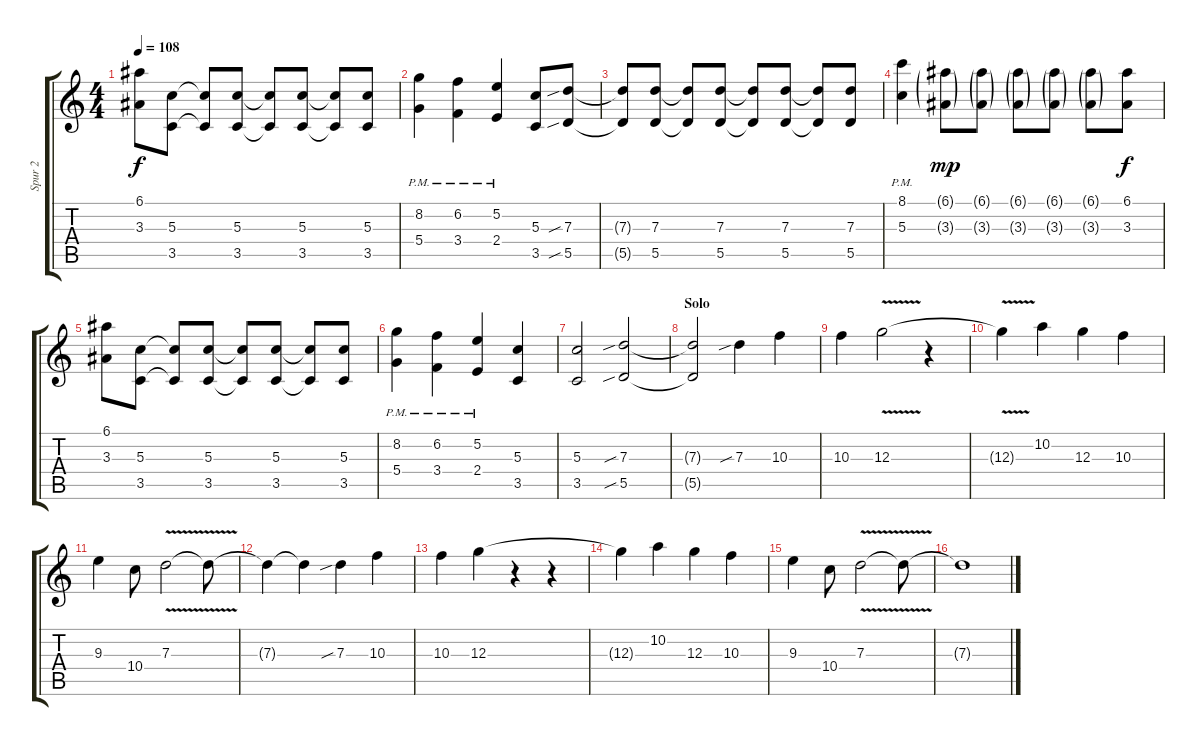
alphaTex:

\track ("Spur 2" "Spur 2") {instrument electricguitarclean}
\staff {score tabs}
\tuning (E4 B3 G3 D3 A2 E2) {hide}
\ts (4 4)
\tempo 108
\clef g2
\ks c
(6.1 3.3).8{dy f} (5.3 3.5).8 (5.3{t} 3.5{t}).8 (5.3 3.5).8 (5.3{t} 3.5{t}).8 (5.3 3.5).8 (5.3{t} 3.5{t}).8 (5.3 3.5).8 |
(8.2{pm} 5.4{pm}).4 (6.2{pm} 3.4{pm}).4 (5.2{pm} 2.4{pm}).4 (5.3 3.5).8 (7.3{sib} 5.5{sib}).8 |
(7.3{t} 5.5{t}).8{volume 16 instrument distortionguitar} (7.3 5.5).8 (7.3{t} 5.5{t}).8 (7.3 5.5).8 (7.3{t} 5.5{t}).8 (7.3 5.5).8 (7.3{t} 5.5{t}).8 (7.3 5.5).8 |
(8.1{pm} 5.3{pm}).4 (6.1{g} 3.3{g}).8{dy mp} (6.1{g} 3.3{g}).8 (6.1{g} 3.3{g}).8 (6.1{g} 3.3{g}).8 (6.1{g} 3.3{g}).8 (6.1 3.3).8{dy f} |
(6.1 3.3).8 (5.3 3.5).8 (5.3{t} 3.5{t}).8 (5.3 3.5).8 (5.3{t} 3.5{t}).8 (5.3 3.5).8 (5.3{t} 3.5{t}).8 (5.3 3.5).8 |
(8.2{pm} 5.4{pm}).4{instrument distortionguitar} (6.2{pm} 3.4{pm}).4 (5.2{pm} 2.4{pm}).4 (5.3 3.5).4 |
(5.3 3.5).2 (7.3{sib} 5.5{sib}).2 |
\section ("" "Solo")
(7.3{t} 5.5{t}).2{volume 16 instrument distortionguitar} 7.3{sib}.4 10.3.4 |
10.3.4 12.3{v}.2 r.4 |
12.3{t}.4 10.2.4 12.3.4 10.3.4 |
9.3.4 10.4.8 7.3{v}.2 7.3{t}.8 |
7.3{t}.4 7.3{t}.4 7.3{sib}.4 10.3.4 |
10.3.4 12.3.4 r.4 r.4 |
12.3{t}.4 10.2.4 12.3.4 10.3.4 |
9.3.4 10.4.8 7.3{v}.2 7.3{t}.8 |
7.3{t}.1
